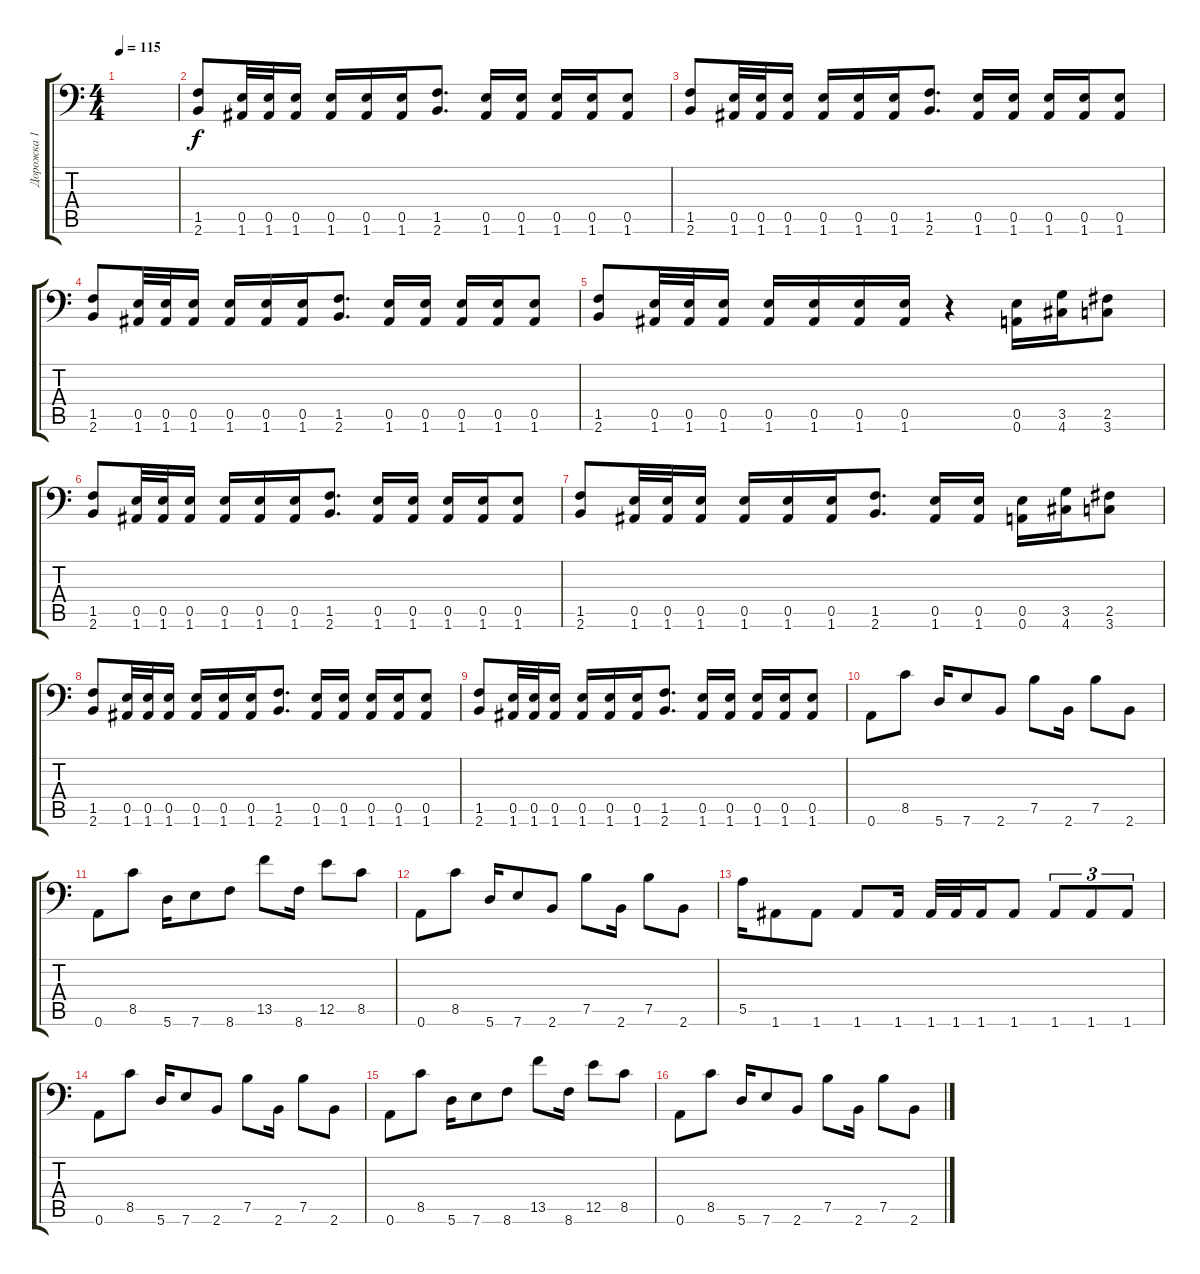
\track ("Дорожка 1" "Дорожка 1") {instrument distortionguitar}
\staff {score tabs}
\tuning (B3 Gb3 D3 A2 E2 A1) {hide}
\ts (4 4)
\tempo 115
\clef f4
\ks c
|
(1.5 2.6).8 (0.5 1.6).32 (0.5 1.6).32 (0.5 1.6).16 (0.5 1.6).16 (0.5 1.6).16 (0.5 1.6).16 (1.5 2.6).8{d} (0.5 1.6).16 (0.5 1.6).16 (0.5 1.6).16 (0.5 1.6).16 (0.5 1.6).8 |
(1.5 2.6).8 (0.5 1.6).32 (0.5 1.6).32 (0.5 1.6).16 (0.5 1.6).16 (0.5 1.6).16 (0.5 1.6).16 (1.5 2.6).8{d} (0.5 1.6).16 (0.5 1.6).16 (0.5 1.6).16 (0.5 1.6).16 (0.5 1.6).8 |
(1.5 2.6).8 (0.5 1.6).32 (0.5 1.6).32 (0.5 1.6).16 (0.5 1.6).16 (0.5 1.6).16 (0.5 1.6).16 (1.5 2.6).8{d} (0.5 1.6).16 (0.5 1.6).16 (0.5 1.6).16 (0.5 1.6).16 (0.5 1.6).8 |
(1.5 2.6).8 (0.5 1.6).32 (0.5 1.6).32 (0.5 1.6).16 (0.5 1.6).16 (0.5 1.6).16 (0.5 1.6).16 (0.5 1.6).16 r.4 (0.5 0.6).16 (3.5 4.6).16 (2.5 3.6).8 |
(1.5 2.6).8 (0.5 1.6).32 (0.5 1.6).32 (0.5 1.6).16 (0.5 1.6).16 (0.5 1.6).16 (0.5 1.6).16 (1.5 2.6).8{d} (0.5 1.6).16 (0.5 1.6).16 (0.5 1.6).16 (0.5 1.6).16 (0.5 1.6).8 |
(1.5 2.6).8 (0.5 1.6).32 (0.5 1.6).32 (0.5 1.6).16 (0.5 1.6).16 (0.5 1.6).16 (0.5 1.6).16 (1.5 2.6).8{d} (0.5 1.6).16 (0.5 1.6).16 (0.5 0.6).16 (3.5 4.6).16 (2.5 3.6).8 |
(1.5 2.6).8 (0.5 1.6).32 (0.5 1.6).32 (0.5 1.6).16 (0.5 1.6).16 (0.5 1.6).16 (0.5 1.6).16 (1.5 2.6).8{d} (0.5 1.6).16 (0.5 1.6).16 (0.5 1.6).16 (0.5 1.6).16 (0.5 1.6).8 |
(1.5 2.6).8 (0.5 1.6).32 (0.5 1.6).32 (0.5 1.6).16 (0.5 1.6).16 (0.5 1.6).16 (0.5 1.6).16 (1.5 2.6).8{d} (0.5 1.6).16 (0.5 1.6).16 (0.5 1.6).16 (0.5 1.6).16 (0.5 1.6).8 |
0.6.8 8.5.8 5.6.16 7.6.8 2.6.8 7.5.8 2.6.16 7.5.8 2.6.8 |
0.6.8 8.5.8 5.6.16 7.6.8 8.6.8 13.5.8 8.6.16 12.5.8 8.5.8 |
0.6.8 8.5.8 5.6.16 7.6.8 2.6.8 7.5.8 2.6.16 7.5.8 2.6.8 |
5.5.16 1.6.8 1.6.8 1.6.8 1.6.16 1.6.32 1.6.32 1.6.16 1.6.8 1.6.8{tu (3 2)} 1.6.8{tu (3 2)} 1.6.8{tu (3 2)} |
0.6.8 8.5.8 5.6.16 7.6.8 2.6.8 7.5.8 2.6.16 7.5.8 2.6.8 |
0.6.8 8.5.8 5.6.16 7.6.8 8.6.8 13.5.8 8.6.16 12.5.8 8.5.8 |
0.6.8 8.5.8 5.6.16 7.6.8 2.6.8 7.5.8 2.6.16 7.5.8 2.6.8
